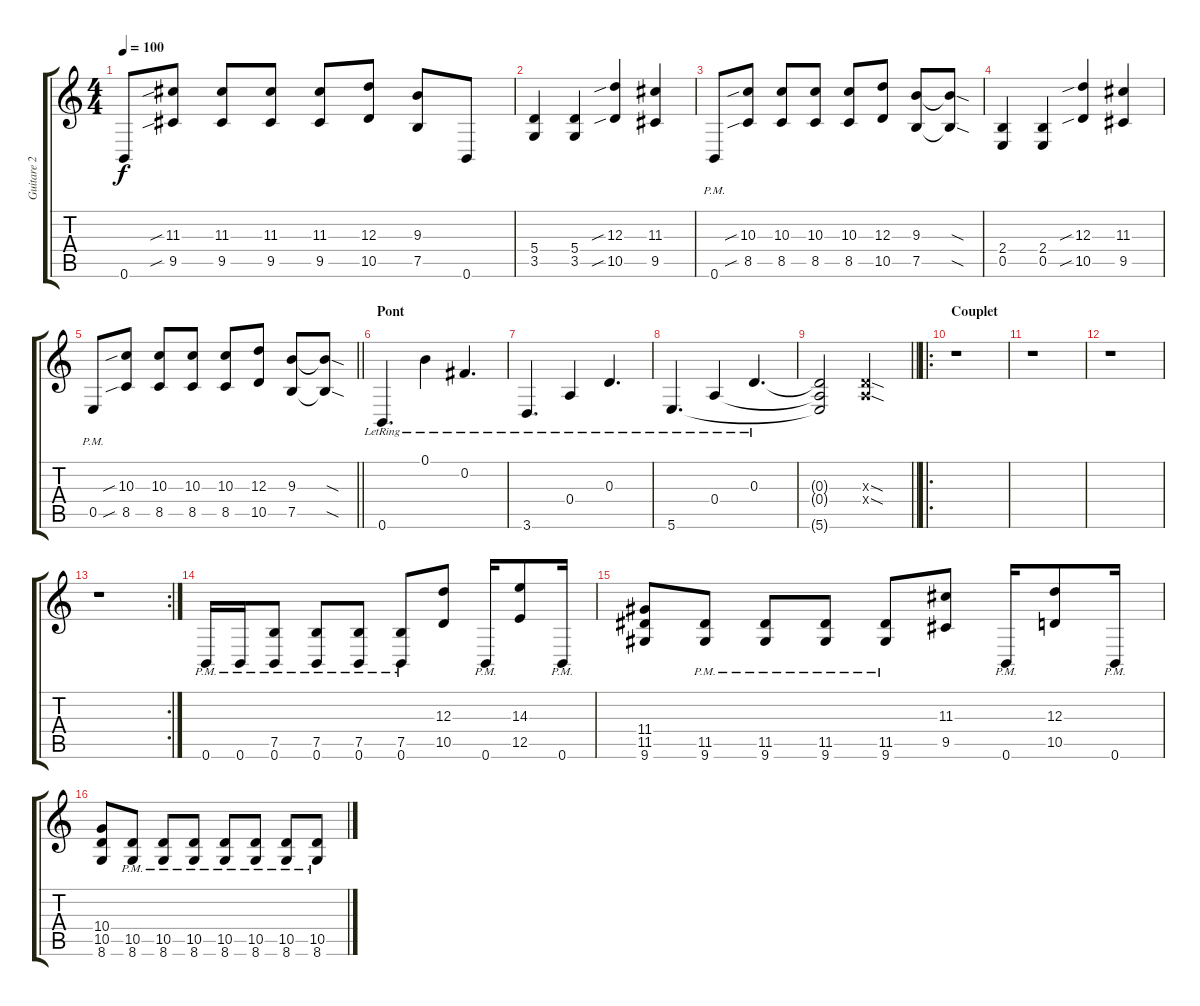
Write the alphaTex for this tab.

\track ("Guitare 2" "Guitare 2") {instrument distortionguitar}
\staff {score tabs}
\tuning (B3 Gb3 D3 A2 E2 B1) {hide}
\ts (4 4)
\tempo 100
\clef g2
\ks c
0.6.8{dy f} (11.3{sib} 9.5{sib}).8 (11.3 9.5).8 (11.3 9.5).8 (11.3 9.5).8 (12.3 10.5).8 (9.3 7.5).8 0.6.8 |
(5.4 3.5).4 (5.4 3.5).4 (12.3{sib} 10.5{sib}).4 (11.3 9.5).4 |
0.6{pm}.8 (10.3{sib} 8.5{sib}).8 (10.3 8.5).8 (10.3 8.5).8 (10.3 8.5).8 (12.3 10.5).8 (9.3 7.5).8 (9.3{sod t} 7.5{sod t}).8 |
(2.4 0.5).4 (2.4 0.5).4 (12.3{sib} 10.5{sib}).4 (11.3 9.5).4 |
\barLineRight lightlight
0.5{pm}.8 (10.3{sib} 8.5{sib}).8 (10.3 8.5).8 (10.3 8.5).8 (10.3 8.5).8 (12.3 10.5).8 (9.3 7.5).8 (9.3{sod t} 7.5{sod t}).8 |
\section ("" "Pont")
0.6{lr}.4{d} 0.1{lr}.4 0.2{lr}.4{d} |
3.6{lr}.4{d} 0.4{lr}.4 0.3{lr}.4{d} |
5.6{lr}.4{d} 0.4{lr}.4 0.3{lr}.4{d} |
\barLineRight lightlight
(0.3{t} 0.4{t} 5.6{t}).2 (0.3{sod x} 0.4{sod x}).2 |
\ro
\section ("" "Couplet")
r.1 |
r.1 |
r.1 |
\rc 2
r.1 |
0.6{pm}.16 0.6{pm}.16 (7.5{pm} 0.6{pm}).8 (7.5{pm} 0.6{pm}).8 (7.5{pm} 0.6{pm}).8 (7.5{pm} 0.6{pm}).8 (12.3 10.5).8 0.6{pm}.16 (14.3 12.5).8 0.6{pm}.16 |
(11.4 11.5 9.6).8 (11.5{pm} 9.6{pm}).8 (11.5{pm} 9.6{pm}).8 (11.5{pm} 9.6{pm}).8 (11.5{pm} 9.6{pm}).8 (11.3 9.5).8 0.6{pm}.16 (12.3 10.5).8 0.6{pm}.16 |
(10.4 10.5 8.6).8 (10.5{pm} 8.6{pm}).8 (10.5{pm} 8.6{pm}).8 (10.5{pm} 8.6{pm}).8 (10.5{pm} 8.6{pm}).8 (10.5{pm} 8.6{pm}).8 (10.5{pm} 8.6{pm}).8 (10.5{pm} 8.6{pm}).8
